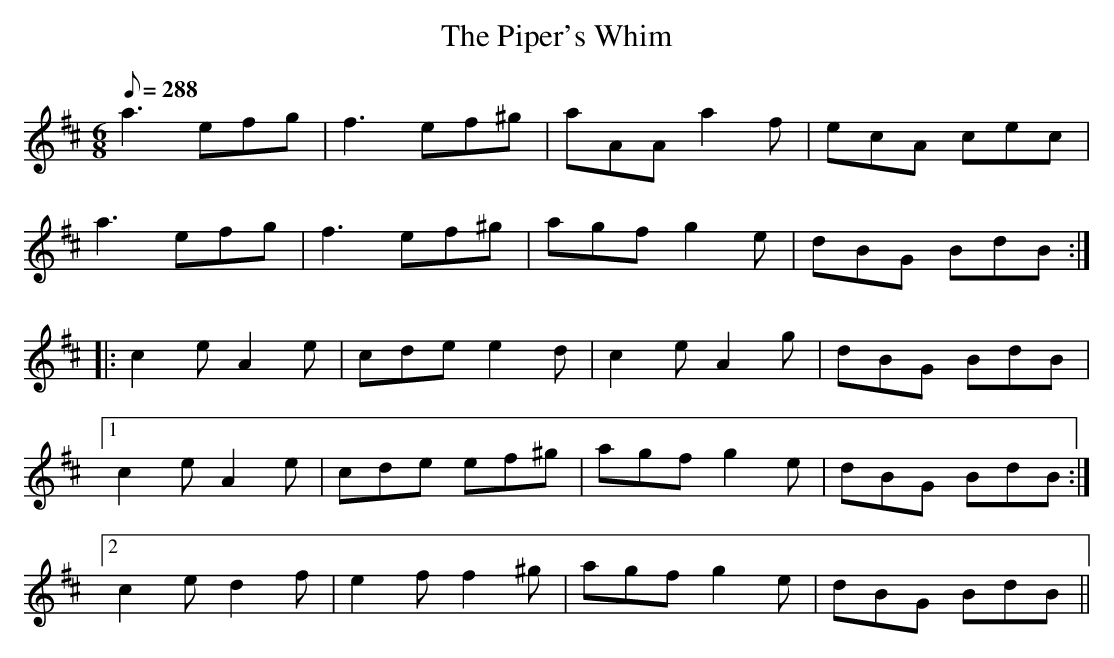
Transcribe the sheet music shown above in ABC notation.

X:1
T:The Piper's Whim
L:1/8
Q:288
M:6/8
K:Amix
a3 efg|f3 ef^g|aAA a2f|ecA cec|
a3 efg|f3 ef^g|agf g2 e|dBG BdB:|
|:c2 e A2 e|cde e2d|c2 e A2 g|dBG BdB|
[1c2 e A2 e|cde ef^g|agf g2 e|dBG BdB:|
[2c2 e d2 f|e2 f f2 ^g|agf g2 e|dBG BdB||
